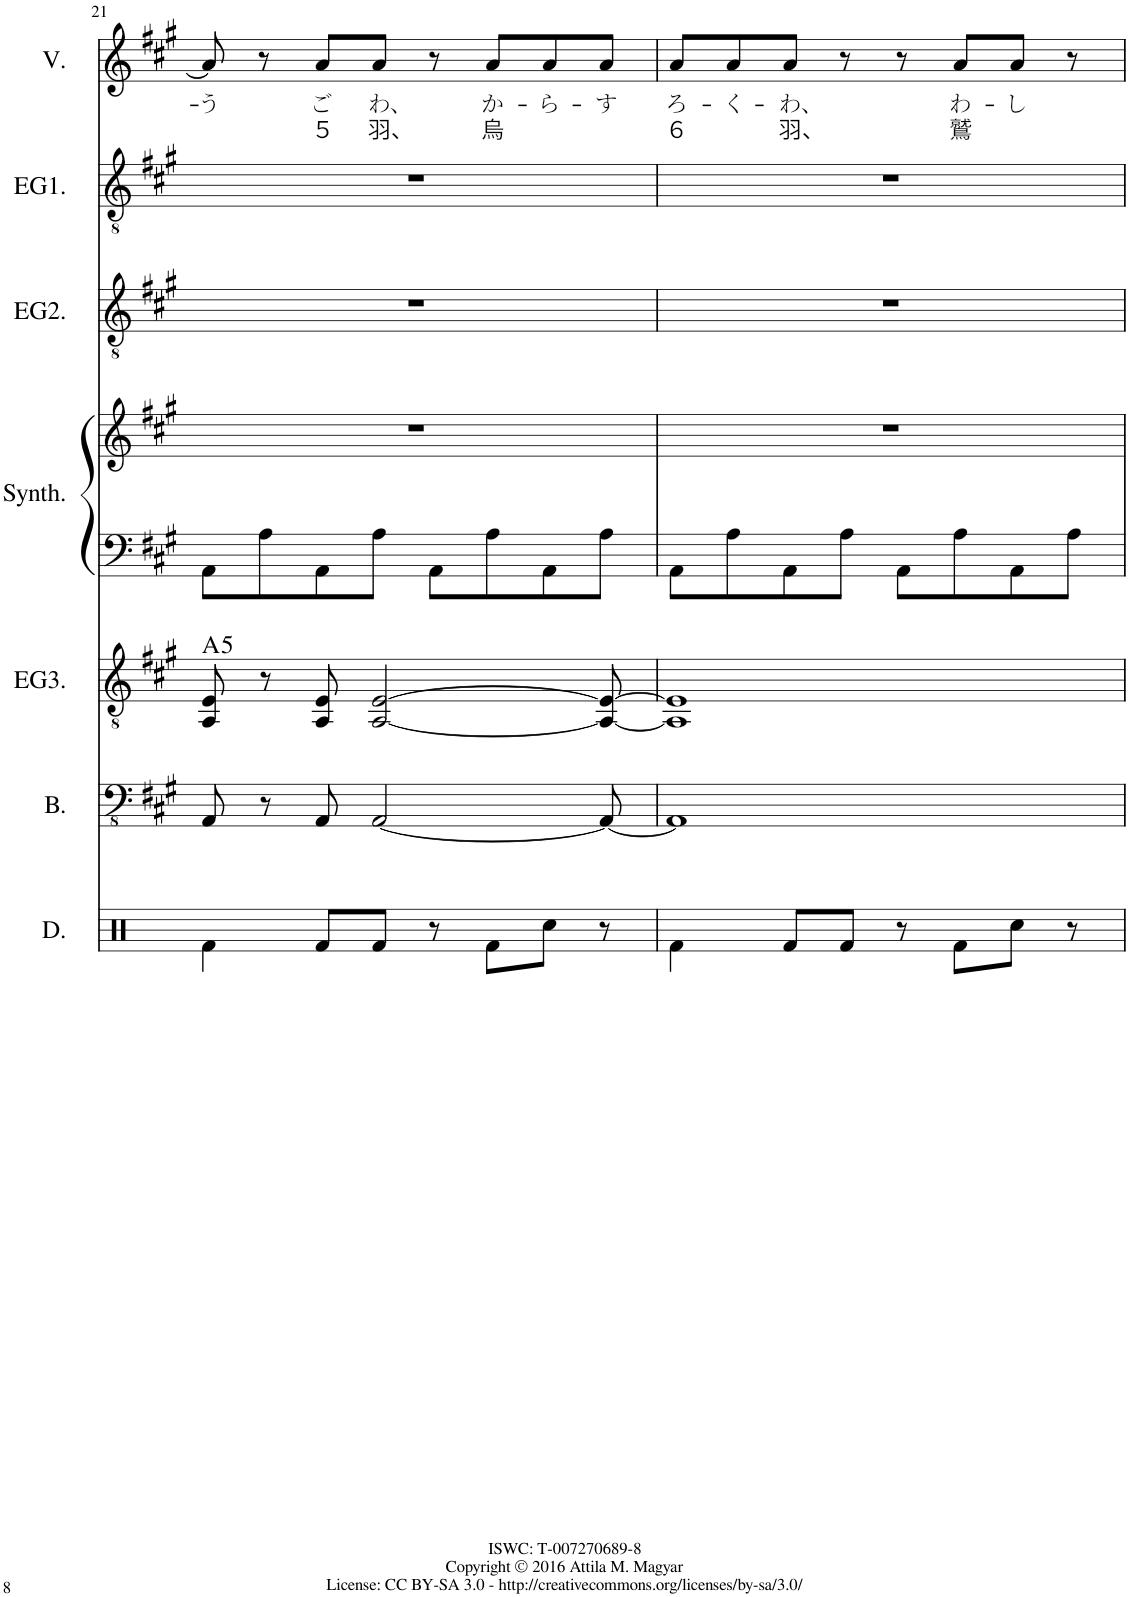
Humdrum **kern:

**kern	**kern	**kern	**harte	**kern	**kern	**kern	**kern	**kern	**text	**text
*part7	*part6	*part5	*part5	*part4	*part4	*part3	*part2	*part1	*part1	*part1
*staff8	*staff7	*staff6	*	*staff5	*staff4	*staff3	*staff2	*staff1	*staff1	*staff1
*I"Drumset (draft)	*I"Electric Bass	*I"Electric Guitar 3	*	*I"Synthesizer	*	*I"Electric Guitar 2	*I"Electric Guitar 1	*I"Voice	*	*
*I'D.	*I'B.	*I'EG3.	*	*I'Synth.	*	*I'EG2.	*I'EG1.	*I'V.	*	*
!!LO:PB:g=z
*clefX	*clefFv4	*clefGv2	*	*clefF4	*clefG2	*clefGv2	*clefGv2	*clefG2	*	*
*k[]	*k[f#c#g#]	*k[f#c#g#]	*	*k[f#c#g#]	*k[f#c#g#]	*k[f#c#g#]	*k[f#c#g#]	*k[f#c#g#]	*	*
=21	=21	=21	=21	=21	=21	=21	=21	=21	=21	=21
!	!	!	!LO:H:kt=5	!	!	!	!	!	!LO:LY:b	!
4Rf\	8AAA/	8AA/ 8E/	A:(1,5)	8AA\L	1r	1r	1r	8a/]	-う	.
.	8r	8r	.	8A\	.	.	.	8r	.	.
!	!	!	!	!	!	!	!	!	!LO:LY:b	!LO:LY:b
8Rf/L	8AAA/	8AA/ 8E/	.	8AA\	.	.	.	8a/L	ご	５
!	!	!	!	!	!	!	!	!	!LO:LY:b	!LO:LY:b
8Rf/J	[2AAA/	[2AA/ [2E/	.	8A\J	.	.	.	8a/J	わ、	羽、
8r	.	.	.	8AA\L	.	.	.	8r	.	.
!	!	!	!	!	!	!	!	!	!LO:LY:b	!LO:LY:b
8Rf\L	.	.	.	8A\	.	.	.	8a/L	か-	烏
!	!	!	!	!	!	!	!	!	!LO:LY:b	!
8Rcc\J	.	.	.	8AA\	.	.	.	8a/	-ら-	.
!	!	!	!	!	!	!	!	!	!LO:LY:b	!
8r	8AAA/_	8AA/_ 8E/_	.	8A\J	.	.	.	8a/J	-す	.
=22	=22	=22	=22	=22	=22	=22	=22	=22	=22	=22
!	!	!	!	!	!	!	!	!	!LO:LY:b	!LO:LY:b
4Rf\	1AAA]	1AA] 1E]	.	8AA\L	1r	1r	1r	8a/L	ろ-	６
!	!	!	!	!	!	!	!	!	!LO:LY:b	!
.	.	.	.	8A\	.	.	.	8a/	-く-	.
!	!	!	!	!	!	!	!	!	!LO:LY:b	!LO:LY:b
8Rf/L	.	.	.	8AA\	.	.	.	8a/J	-わ、	羽、
8Rf/J	.	.	.	8A\J	.	.	.	8r	.	.
8r	.	.	.	8AA\L	.	.	.	8r	.	.
!	!	!	!	!	!	!	!	!	!LO:LY:b	!LO:LY:b
8Rf\L	.	.	.	8A\	.	.	.	8a/L	わ-	鷲
!	!	!	!	!	!	!	!	!	!LO:LY:b	!
8Rcc\J	.	.	.	8AA\	.	.	.	8a/J	-し	.
8r	.	.	.	8A\J	.	.	.	8r	.	.
=	=	=	=	=	=	=	=	=	=	=
*-	*-	*-	*-	*-	*-	*-	*-	*-	*-	*-
